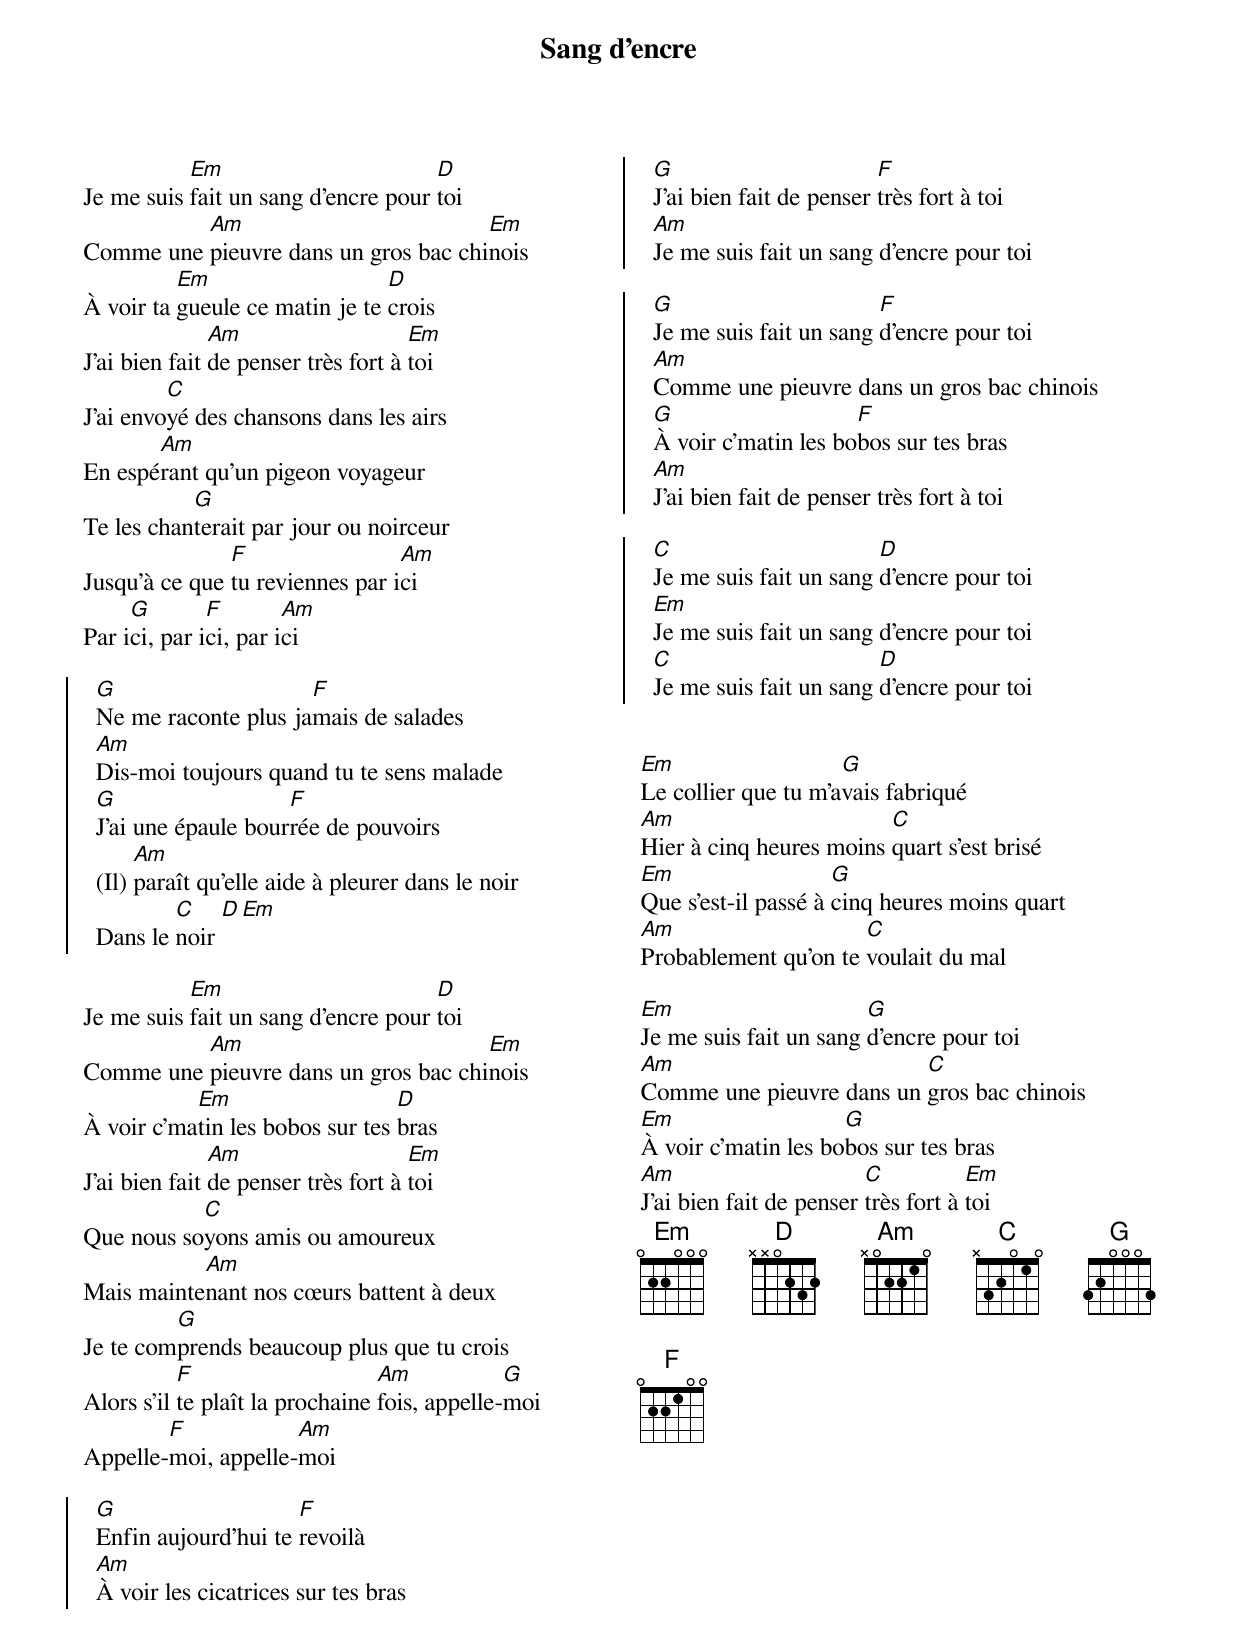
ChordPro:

{title: Sang d'encre}
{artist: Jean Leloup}
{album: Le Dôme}
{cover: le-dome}
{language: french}
{columns: 2}
{define: Em frets 0 2 2 0 0 0}
{define: D frets X X 0 2 3 2}
{define: Am frets X 0 2 2 1 0}
{define: C frets X 3 2 0 1 0}
{define: G frets 3 2 0 0 0 3}
{define: F base-fret 1 frets 0 2 2 1 0 0}

Je me suis [Em]fait un sang d'encre pour [D]toi
Comme une [Am]pieuvre dans un gros bac chi[Em]nois
À voir ta [Em]gueule ce matin je te [D]crois
J'ai bien fait [Am]de penser très fort à [Em]toi
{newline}
J'ai envo[C]yé des chansons dans les airs
En espé[Am]rant qu'un pigeon voyageur
Te les chan[G]terait par jour ou noirceur
Jusqu'à ce que [F]tu reviennes par i[Am]ci
Par i[G]ci, par i[F]ci, par i[Am]ci

{start_of_chorus}
  [G]Ne me raconte plus ja[F]mais de salades
  [Am]Dis-moi toujours quand tu te sens malade
  [G]J'ai une épaule bour[F]rée de pouvoirs
  (Il) [Am]paraît qu'elle aide à pleurer dans le noir
  Dans le [C]noir [D Em]
{end_of_chorus}

Je me suis [Em]fait un sang d'encre pour [D]toi
Comme une [Am]pieuvre dans un gros bac chi[Em]nois
À voir c'ma[Em]tin les bobos sur tes [D]bras
J'ai bien fait [Am]de penser très fort à [Em]toi
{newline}
Que nous so[C]yons amis ou amoureux
Mais mainte[Am]nant nos cœurs battent à deux
Je te com[G]prends beaucoup plus que tu crois
Alors s'il [F]te plaît la prochaine [Am]fois, appelle-[G]moi
Appelle-[F]moi, appelle-[Am]moi

{start_of_chorus}
  [G]Enfin aujourd'hui te [F]revoilà
  [Am]À voir les cicatrices sur tes bras
  [G]J'ai bien fait de penser [F]très fort à toi
  [Am]Je me suis fait un sang d'encre pour toi
{end_of_chorus}

{start_of_chorus}
  [G]Je me suis fait un sang [F]d'encre pour toi
  [Am]Comme une pieuvre dans un gros bac chinois
  [G]À voir c'matin les bo[F]bos sur tes bras
  [Am]J'ai bien fait de penser très fort à toi
{end_of_chorus}

{start_of_chorus}
  [C]Je me suis fait un sang [D]d'encre pour toi
  [Em]Je me suis fait un sang d'encre pour toi
  [C]Je me suis fait un sang [D]d'encre pour toi
{end_of_chorus}


[Em]Le collier que tu m'a[G]vais fabriqué
[Am]Hier à cinq heures moins [C]quart s'est brisé
[Em]Que s'est-il passé à [G]cinq heures moins quart
[Am]Probablement qu'on te [C]voulait du mal

[Em]Je me suis fait un sang [G]d'encre pour toi
[Am]Comme une pieuvre dans un [C]gros bac chinois
[Em]À voir c'matin les bo[G]bos sur tes bras
[Am]J'ai bien fait de penser [C]très fort à [Em]toi
